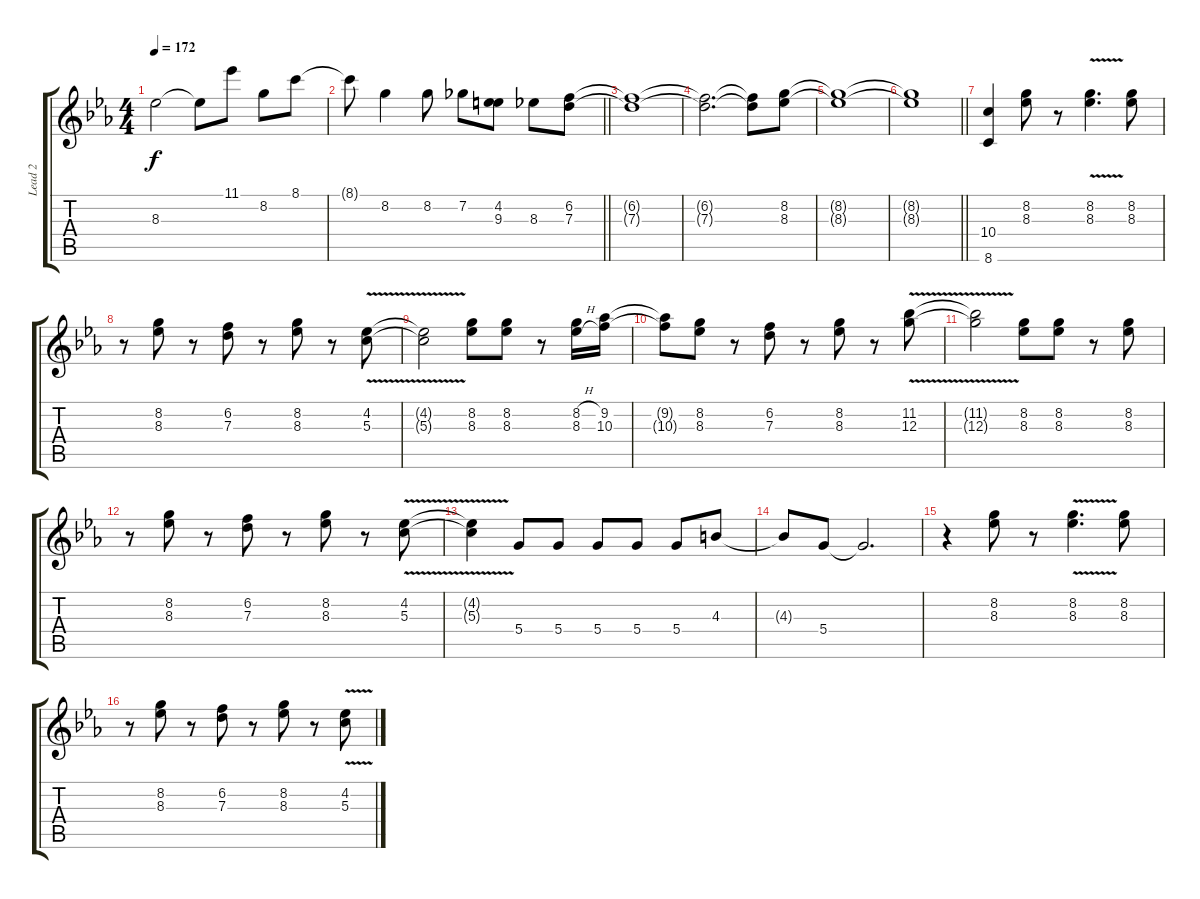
\track ("Lead 2" "Lead 2") {instrument acousticguitarsteel}
\staff {score tabs}
\tuning (E4 B3 G3 D3 A2 E2) {hide}
\ts (4 4)
\tempo 172
\clef g2
\ks eb
8.3.2{dy f} 8.3{t}.8 11.1.8 8.2.8 8.1.8 |
\barLineRight lightlight
8.1{t}.8 8.2.4 8.2.8 7.2.8 (4.2 9.3).8 8.3.8 (6.2 7.3).8 |
(6.2{t} 7.3{t}).1 |
(6.2{t} 7.3{t}).2{d} (6.2{t} 7.3{t}).8 (8.2 8.3).8 |
(8.2{t} 8.3{t}).1 |
\barLineRight lightlight
(8.2{t} 8.3{t}).1 |
(10.4 8.6).4 (8.2 8.3).8 r.8 (8.2{v} 8.3{v}).4{d} (8.2 8.3).8 |
r.8 (8.2 8.3).8 r.8 (6.2 7.3).8 r.8 (8.2 8.3).8 r.8 (4.2{v} 5.3{v}).8 |
(4.2{v t} 5.3{v t}).2 (8.2 8.3).8 (8.2 8.3).8 r.8 (8.2{h} 8.3{h}).16 (9.2 10.3).16 |
(9.2{t} 10.3{t}).8 (8.2 8.3).8 r.8 (6.2 7.3).8 r.8 (8.2 8.3).8 r.8 (11.2{v} 12.3{v}).8 |
(11.2{v t} 12.3{v t}).2 (8.2 8.3).8 (8.2 8.3).8 r.8 (8.2 8.3).8 |
r.8 (8.2 8.3).8 r.8 (6.2 7.3).8 r.8 (8.2 8.3).8 r.8 (4.2{v} 5.3{v}).8 |
(4.2{v t} 5.3{v t}).4 5.4.8 5.4.8 5.4.8 5.4.8 5.4.8 4.3.8 |
4.3{t}.8 5.4.8 5.4{t}.2{d} |
r.4 (8.2 8.3).8 r.8 (8.2{v} 8.3{v}).4{d} (8.2 8.3).8 |
r.8 (8.2 8.3).8 r.8 (6.2 7.3).8 r.8 (8.2 8.3).8 r.8 (4.2{v} 5.3{v}).8
